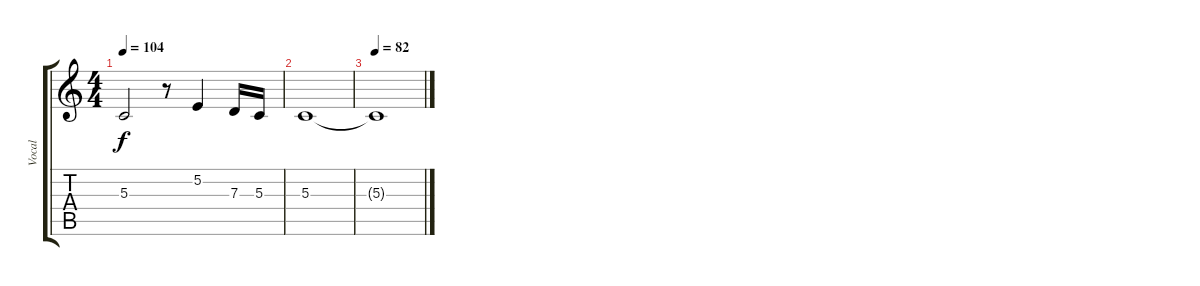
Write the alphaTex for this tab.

\track ("Vocal" "Vocal") {instrument viola}
\staff {score tabs}
\tuning (E4 B3 G3 D3 A2 E2) {hide}
\ts (4 4)
\tempo 104
\clef g2
\ks c
5.3{t}.2{dy f} r.8 5.2.4 7.3.16 5.3.16 |
5.3.1 |
\tempo 82
5.3{t}.1
